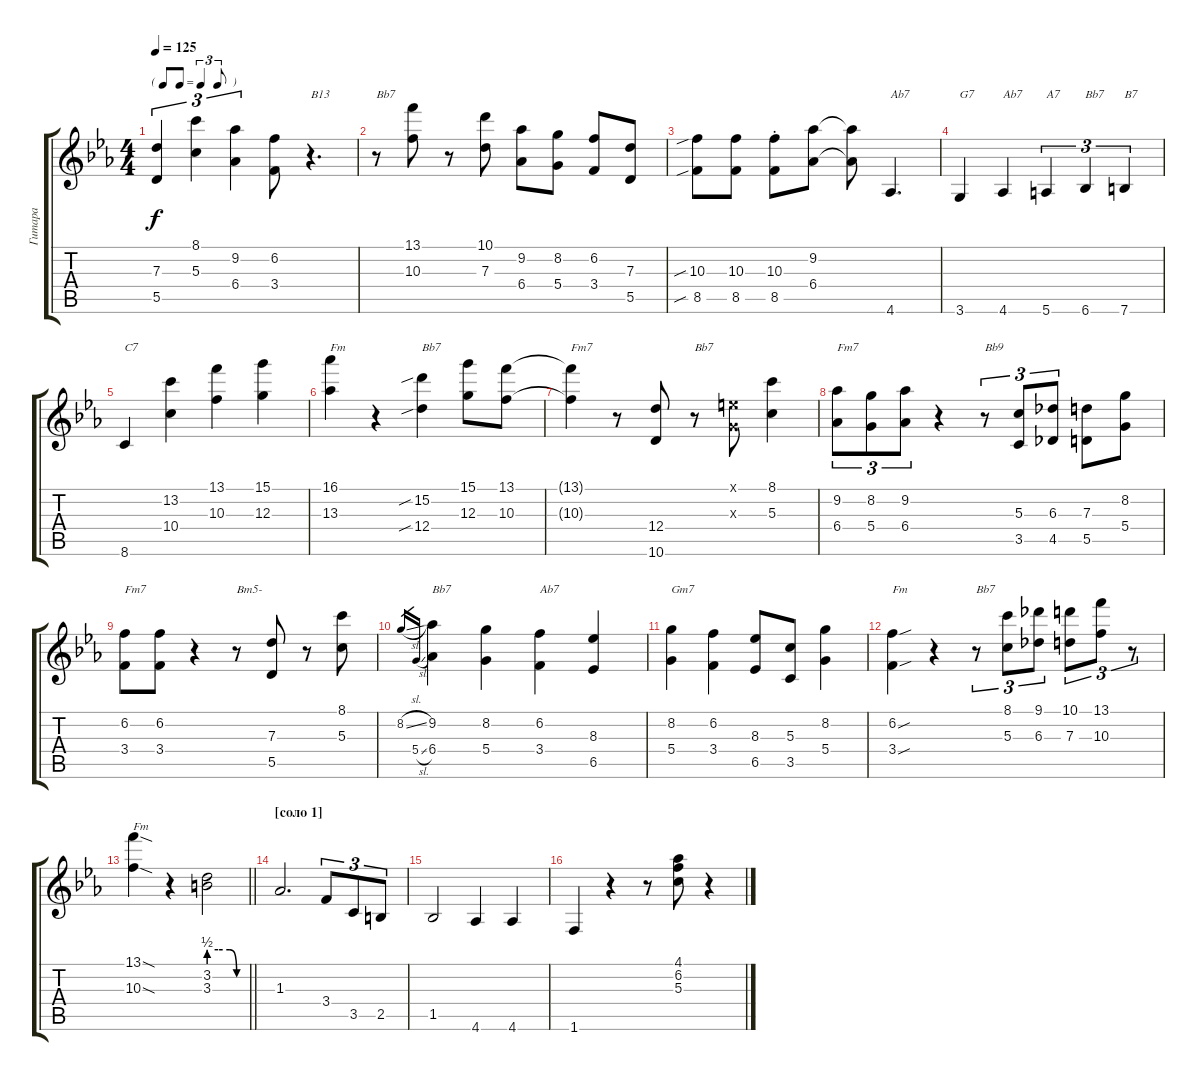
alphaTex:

\track ("Гитара" "Гитара") {instrument electricguitarjazz}
\staff {score tabs}
\tuning (E4 B3 G3 D3 A2 E2) {hide}
\ts (4 4)
\tf triplet8th
\tempo 125
\clef g2
\ks eb
(7.3{t} 5.5{t}).4{tu (3 2) dy f} (8.1 5.3).4{tu (3 2)} (9.2 6.4).4{tu (3 2)} (6.2 3.4).8 r.4{d txt "B13"} |
r.8{txt "Bb7"} (13.1 10.3).8 r.8 (10.1 7.3).8 (9.2 6.4).8 (8.2 5.4).8 (6.2 3.4).8 (7.3 5.5).8 |
(10.3{sib} 8.5{sib}).8 (10.3 8.5).8 (10.3{st} 8.5{st}).8 (9.2 6.4).8 (9.2{t} 6.4{t}).8 4.6.4{d txt "Ab7"} |
3.6.4{txt "G7"} 4.6.4{txt "Ab7"} 5.6.4{tu (3 2) txt "A7"} 6.6.4{tu (3 2) txt "Bb7"} 7.6.4{tu (3 2) txt "B7"} |
8.6.4{txt "C7"} (13.2 10.4).4 (13.1 10.3).4 (15.1 12.3).4 |
(16.1 13.3).4{txt "Fm"} r.4 (15.2{sib} 12.4{sib}).4{txt "Bb7"} (15.1 12.3).8 (13.1 10.3).8 |
(13.1{t} 10.3{t}).4{txt "Fm7"} r.8 (12.4 10.6).8 r.8{txt "Bb7"} (0.1{x} 0.3{x}).8 (8.1 5.3).4 |
(9.2 6.4).8{tu (3 2) txt "Fm7"} (8.2 5.4).8{tu (3 2)} (9.2 6.4).8{tu (3 2)} r.4 r.8{tu (3 2) txt "Bb9"} (5.3 3.5).8{tu (3 2)} (6.3 4.5).8{tu (3 2)} (7.3 5.5).8 (8.2 5.4).8 |
(6.2 3.4).8{txt "Fm7"} (6.2 3.4).8 r.4 r.8{txt "Bm5-"} (7.3 5.5).8 r.8 (8.1 5.3).8 |
8.2{sl}.16{gr} 5.4{sl}.16{gr} (9.2 6.4).4{txt "Bb7"} (8.2 5.4).4 (6.2 3.4).4{txt "Ab7"} (8.3 6.5).4 |
(8.2 5.4).4{txt "Gm7"} (6.2 3.4).4 (8.3 6.5).8 (5.3 3.5).8 (8.2 5.4).4 |
(6.2{sou} 3.4{sou}).4{txt "Fm"} r.4 r.8{tu (3 2) txt "Bb7"} (8.1 5.3).8{tu (3 2)} (9.1 6.3).8{tu (3 2)} (10.1 7.3).8{tu (3 2)} (13.1 10.3).8{tu (3 2)} r.8{tu (3 2)} |
\barLineRight lightlight
(13.1{sod} 10.3{sod}).4{txt "Fm"} r.4 (3.2 3.3{be (custom 0 2 15 2 34 2 45 0 60 0)}).2 |
\section ("" "[соло 1]")
1.3.2{d} 3.4.8{tu (3 2)} 3.5.8{tu (3 2)} 2.5.8{tu (3 2)} |
1.5.2 4.6.4 4.6.4 |
1.6.4 r.4 r.8 (4.1 6.2 5.3).8 r.4
